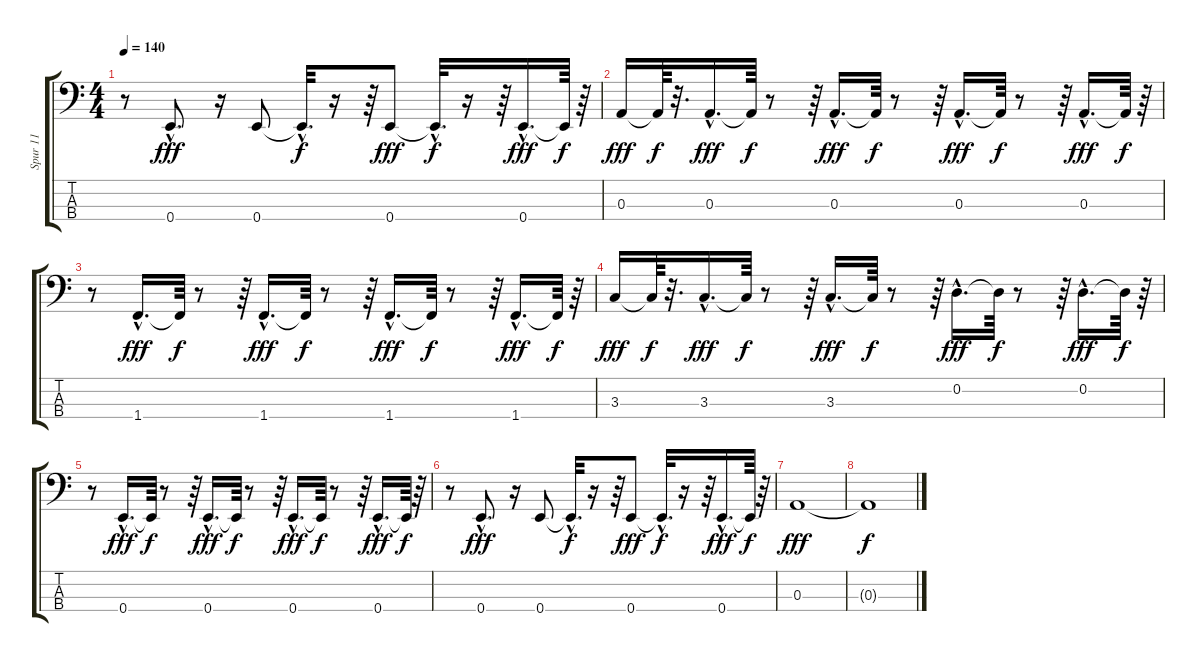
\track ("Spur 11" "Spur 11") {instrument synthbass1}
\staff {score tabs}
\tuning (G2 D2 A1 E1) {hide}
\ts (4 4)
\tempo 140
\clef f4
\ks c
r.8{dy f} 0.4{hac}.8{d dy fff} r.16 0.4.8 0.4{hac t}.32{d dy f} r.16 r.64 0.4.8{dy fff} 0.4{hac t}.32{d dy f} r.16 r.64 0.4{hac}.16{d dy fff} 0.4{t}.64{dy f} r.64 |
0.3.16{dy fff} 0.3{t}.64{dy f} r.32{d} 0.3{hac}.16{d dy fff} 0.3{t}.64{dy f} r.8 r.64 0.3{hac}.16{d dy fff} 0.3{t}.64{dy f} r.8 r.64 0.3{hac}.16{d dy fff} 0.3{t}.64{dy f} r.8 r.64 0.3{hac}.16{d dy fff} 0.3{t}.64{dy f} r.64 |
r.8 1.4{hac}.16{d dy fff} 1.4{t}.64{dy f} r.8 r.64 1.4{hac}.16{d dy fff} 1.4{t}.64{dy f} r.8 r.64 1.4{hac}.16{d dy fff} 1.4{t}.64{dy f} r.8 r.64 1.4{hac}.16{d dy fff} 1.4{t}.64{dy f} r.64 |
3.3.16{dy fff} 3.3{t}.64{dy f} r.32{d} 3.3{hac}.16{d dy fff} 3.3{t}.64{dy f} r.8 r.64 3.3{hac}.16{d dy fff} 3.3{t}.64{dy f} r.8 r.64 0.2{hac}.16{d dy fff} 0.2{t}.64{dy f} r.8 r.64 0.2{hac}.16{d dy fff} 0.2{t}.64{dy f} r.64 |
r.8 0.4{hac}.16{d dy fff} 0.4{t}.64{dy f} r.8 r.64 0.4{hac}.16{d dy fff} 0.4{t}.64{dy f} r.8 r.64 0.4{hac}.16{d dy fff} 0.4{t}.64{dy f} r.8 r.64 0.4{hac}.16{d dy fff} 0.4{t}.64{dy f} r.64 |
r.8 0.4{hac}.8{d dy fff} r.16 0.4.8 0.4{hac t}.32{d dy f} r.16 r.64 0.4.8{dy fff} 0.4{hac t}.32{d dy f} r.16 r.64 0.4{hac}.16{d dy fff} 0.4{t}.64{dy f} r.64 |
0.3.1{dy fff} |
0.3{t}.1{dy f}
